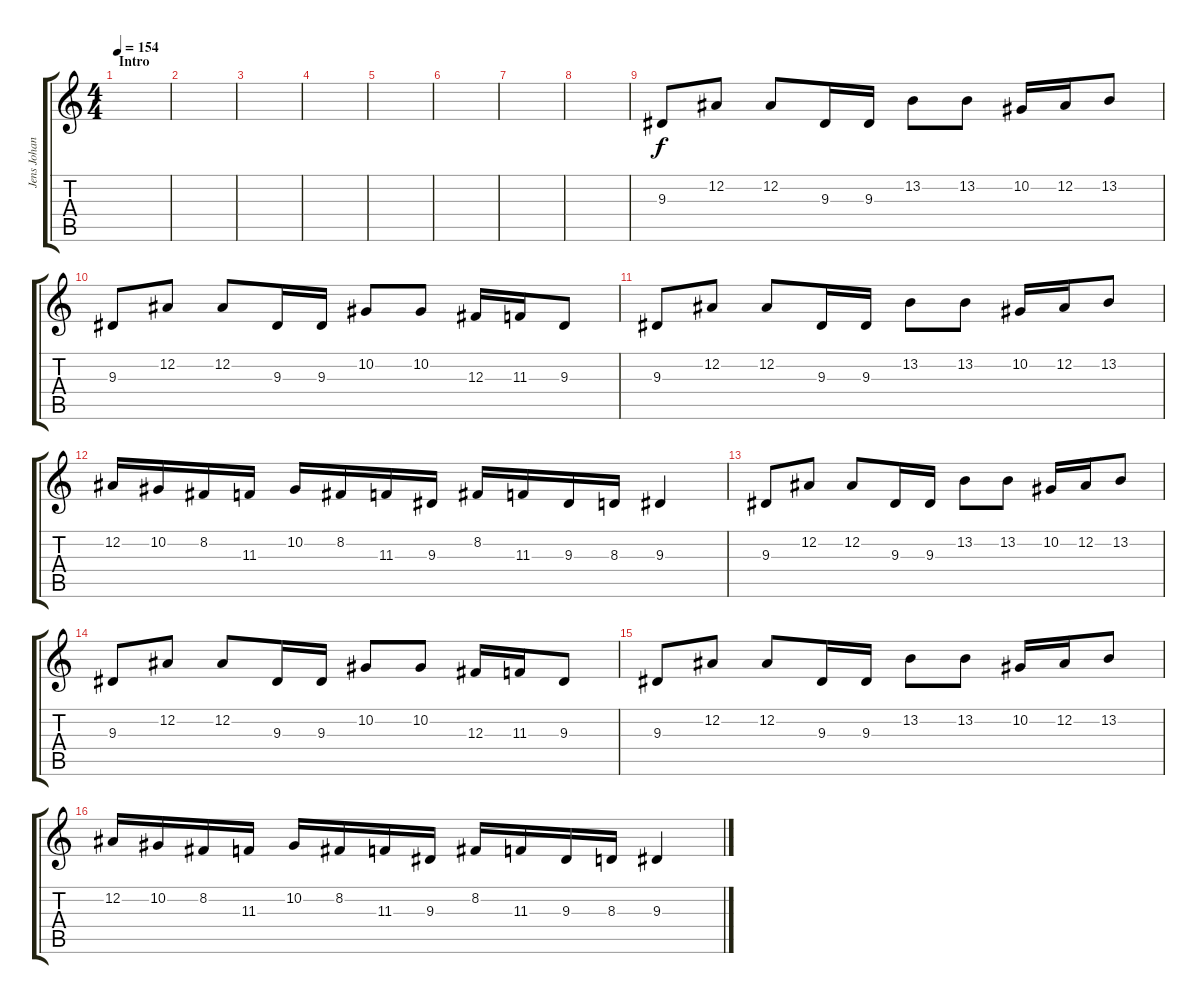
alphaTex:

\track ("Jens Johansson - Keyboards" "Jens Johan") {instrument harpsichord}
\staff {score tabs}
\tuning (Eb4 Bb3 Gb3 Db3 Ab2 Eb2) {hide}
\ts (4 4)
\section ("" "Intro ")
\tempo 154
\clef g2
\ks c
|
|
|
|
|
|
|
|
9.3.8 12.2.8 12.2.8 9.3.16 9.3.16 13.2.8 13.2.8 10.2.16 12.2.16 13.2.8 |
9.3.8 12.2.8 12.2.8 9.3.16 9.3.16 10.2.8 10.2.8 12.3.16 11.3.16 9.3.8 |
9.3.8 12.2.8 12.2.8 9.3.16 9.3.16 13.2.8 13.2.8 10.2.16 12.2.16 13.2.8 |
12.2.16 10.2.16 8.2.16 11.3.16 10.2.16 8.2.16 11.3.16 9.3.16 8.2.16 11.3.16 9.3.16 8.3.16 9.3.4 |
9.3.8 12.2.8 12.2.8 9.3.16 9.3.16 13.2.8 13.2.8 10.2.16 12.2.16 13.2.8 |
9.3.8 12.2.8 12.2.8 9.3.16 9.3.16 10.2.8 10.2.8 12.3.16 11.3.16 9.3.8 |
9.3.8 12.2.8 12.2.8 9.3.16 9.3.16 13.2.8 13.2.8 10.2.16 12.2.16 13.2.8 |
12.2.16 10.2.16 8.2.16 11.3.16 10.2.16 8.2.16 11.3.16 9.3.16 8.2.16 11.3.16 9.3.16 8.3.16 9.3.4
